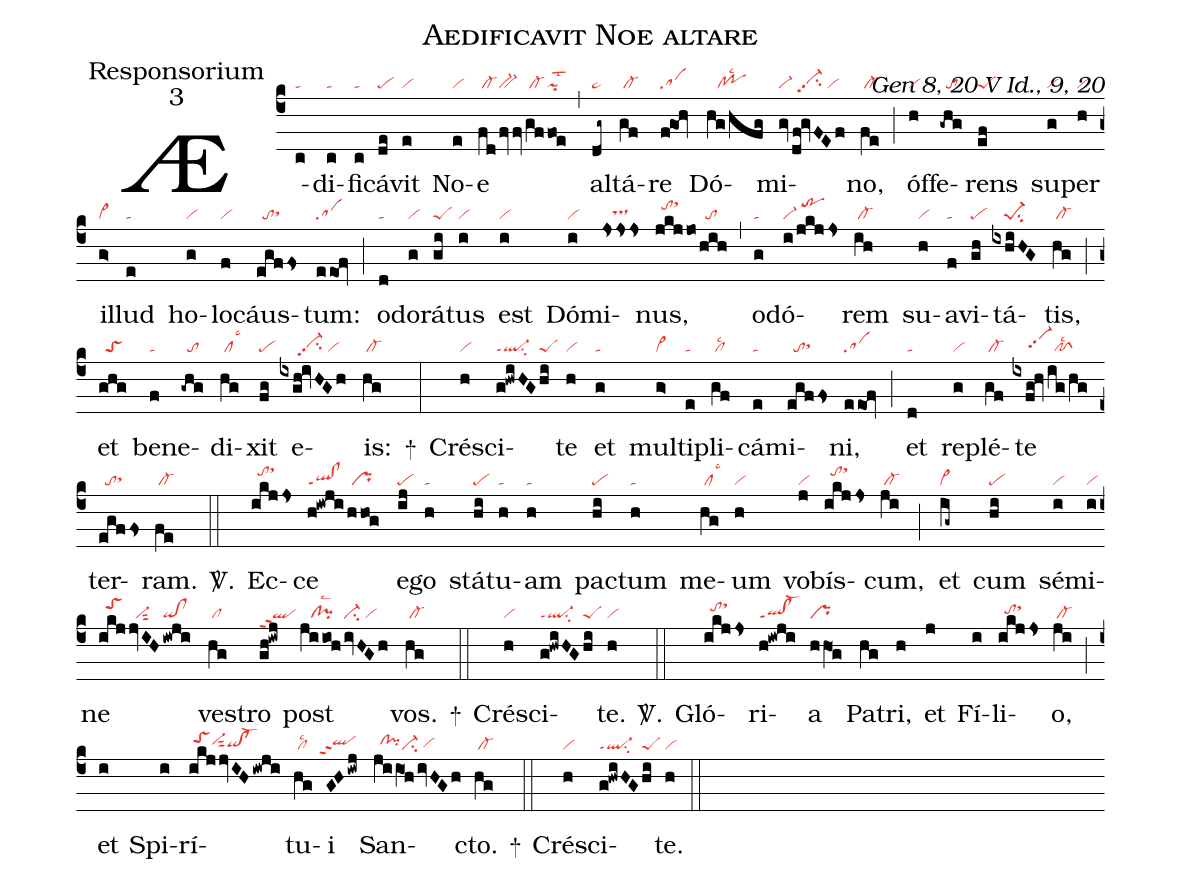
name:Aedificavit Noe altare;
office-part:Responsorium;
mode:3;
commentary:Gen 8, 20 V Id., 9, 20;
nabc-lines:1;
%%
(c4)
Æ(c|ta)di(c|ta)fi(c|ta)cá(de|pe)vit(e|vi) No(e|vi)e(fd|/cl-|/fvfv|bv-|/gf|/cl-|foe|pilst2) (,)
al(dg~|pe~)tá(gf|/cl-)re(fgOh|sa) Dó(hg/hfg|///cl!polsc2)mi(gv|vi-|/df!gvFEf|//vi-hhpp2su2/vi)no,(fe|/cl-) (;)
óf(h|vi)fe(-ghg|//to)rens(ef|peS) su(g|vi)per(h|vi) il(g>|vi>)lud(e|ta) ho(g|vi)lo(f|vi)cáus(egffs|//tosthh)tum:(eeOf|sa) (;)
o(d|ta)do(g|vi)rá(gi|peS)tus(i|vi) est(i|vi) Dó(i|vi)mi(jsss|///tshh)nus,(jkjjo|//tohjsthl|/hih|//to) (,)
o(g|ta)dó(i/jkjjs|vi-/trhk)rem(ih|/cl-) su(h|vi)a(f|ta)vi(gh|pe)tá(ixhiHG|////pe-1su2)tis,(hg|/cl-) (;)
et(ghg|//toS) be(f|ta)ne(-ghg|//to)di(hg|/cllsc3)xit(fg|pe) e(ixgh!ivHGh|//////vi-hhpp2su2/vi)is:(hg|/cl-) +(:)
Cré(h|vi)sci(g!hwiHG|ql-ppt1su2|hi|peS)te(h|vi) et(g|ta) mul(g>|vi>)ti(e|ta)pli(gf|/cllsc2)cá(e|ta)mi(egffs|//tosthh)ni,(eeOf|sa) (;)
et(d|ta) re(g|vi)plé(gf|/cl-)te(ixfg!hv|/////vi-hhpp2|ig/hg|//pfSlsc2) ter(egffs|//tosthh)ram.(fe|/cl-) <sp>V/</sp>.(::)
Ec(ikjjs|//tohjsthl)ce(h!iwji|ql!clppt1|/hhog|/pr) e(ij|pe)go(h|ta) stá(hi|pe)tu(h|ta)am(h|ta) pac(hi|pe)tum(h|ta) me(hg|/cllsc3)um(h|vi) vo(j|vi)bís(ikjjs|//tohjsthl)cum,(ji|/cl-) (;)
et(ig~|cl~) cum(hi|pe) sé(i|vi)mi(i|vi)ne(ikj|//toShj|jvIH|//vi-sut2|/iwji|qi!cl) ves(hg|/cl)tro(gh!iwj|qlppt2) post(jiioh|///cl!pilsc2|/ivHGh|vi-su2/vi) vos.(hg|/cl-) +(::)
Cré(h|vi)sci(g!hwiHG|ql-ppt1su2|hi|peS)te.(h|vi) <sp>V/</sp>.(::)
Gló(ikjjs|//tohisthk)ri(h!iwji|ql!cl-ppt1)a(hhO1g|pr) Pa(hg)tri,(h) et(j) Fí(i)li(ikjjs|//tohhsthj)o,(ji|/cl-) (;)
et(i) Spi(i)rí(ikjjvIHiwji|/toShivi-hhsut2qihg!cl-hg)tu(hg|/cllsc2)i(GHiwj|``qlhhppt2) San(jiiO1hivHGh|//clhh!pihhci-/vihg)cto.(hg|/cl-) +(::)
Cré(h|vi)sci(g!hwiHG|ql-ppt1su2|hi|peS)te.(h|vi) (::)
